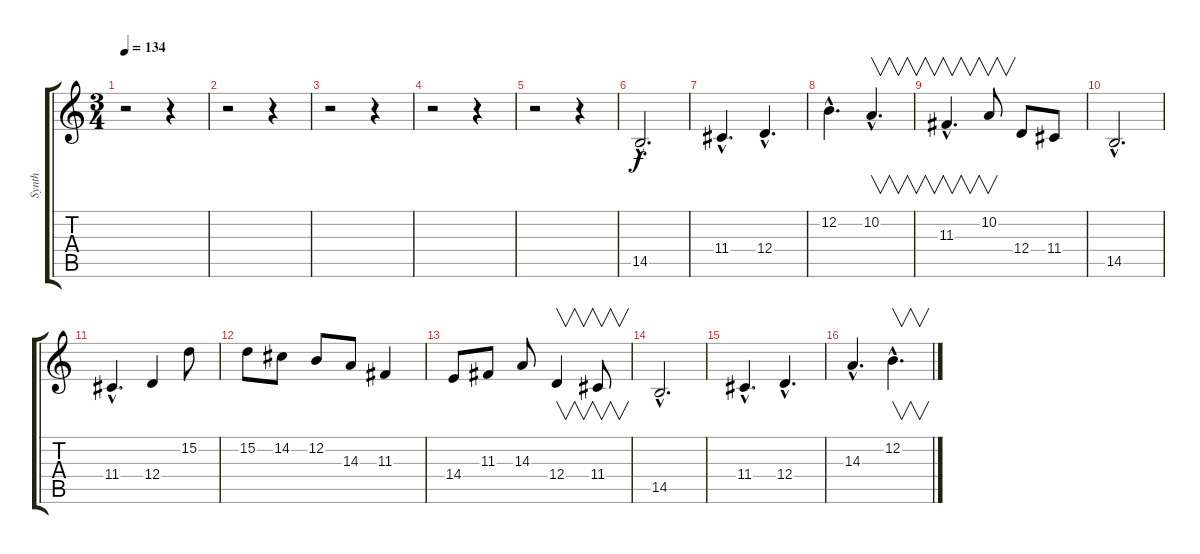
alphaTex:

\track ("Synth" "Synth") {instrument lead2sawtooth}
\staff {score tabs}
\tuning (E4 B3 G3 D3 A2 E2) {hide}
\ts (3 4)
\tempo 134
\clef g2
\ks c
r.2{dy f} r.4 |
r.2 r.4 |
r.2 r.4 |
r.2 r.4 |
r.2 r.4 |
14.5{hac}.2{d volume 12} |
11.4{hac}.4{d} 12.4{hac}.4{d} |
12.2{hac}.4{d} 10.2{hac}.4{v d} |
11.3{hac}.4{v d} 10.2.8{v} 12.4.8 11.4.8 |
14.5{hac}.2{d} |
11.4{hac}.4{d} 12.4.4 15.2.8 |
15.2.8 14.2.8 12.2.8 14.3.8 11.3.4 |
14.4.8 11.3.8 14.3.8 12.4.4{v} 11.4.8{v} |
14.5{hac}.2{d} |
11.4{hac}.4{d} 12.4{hac}.4{d} |
14.3{hac}.4{d} 12.2{hac}.4{v d}
